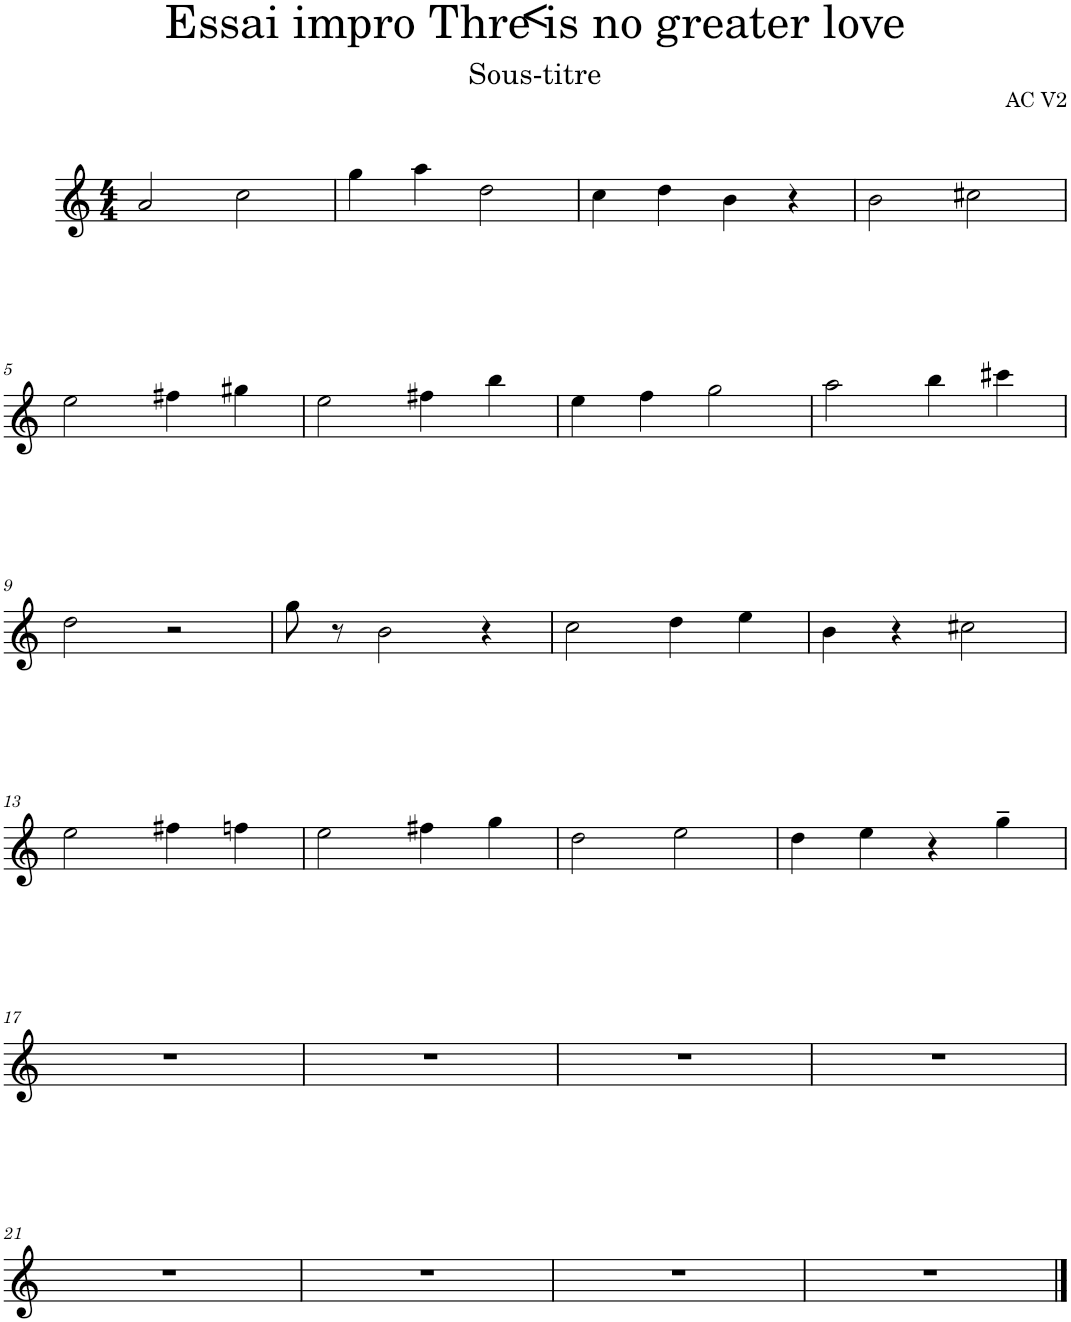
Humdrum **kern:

**kern
*part1
*staff1
*I"Saxophone Alto
*I'Sax. A.
*clefG2
*Trd5c9
*k[]
*M4/4
=1
2a/
2cc\
=2
4gg\
4aa\
2dd\
=3
4cc\
4dd\
4b\
4r
=4
2b\
2cc#X\
!!LO:LB:g=z
=5
2ee\
4ff#X\
4gg#X\
=6
2ee\
4ff#X\
4bb\
=7
4ee\
4ff\
2gg\
=8
2aa\
4bb\
4ccc#X\
!!LO:LB:g=z
=9
2dd\
2r
=10
8gg\
8r
2b\
4r
=11
2cc\
4dd\
4ee\
=12
4b\
4r
2cc#X\
!!LO:LB:g=z
=13
2ee\
4ff#X\
4ffn\
=14
2ee\
4ff#X\
4gg\
=15
2dd\
2ee\
=16
4dd\
4ee\
4r
4gg~\
!!LO:LB:g=z
=17
1r
=18
1r
=19
1r
=20
1r
!!LO:LB:g=z
=21
1r
=22
1r
=23
1r
=24
1r
==
*-
